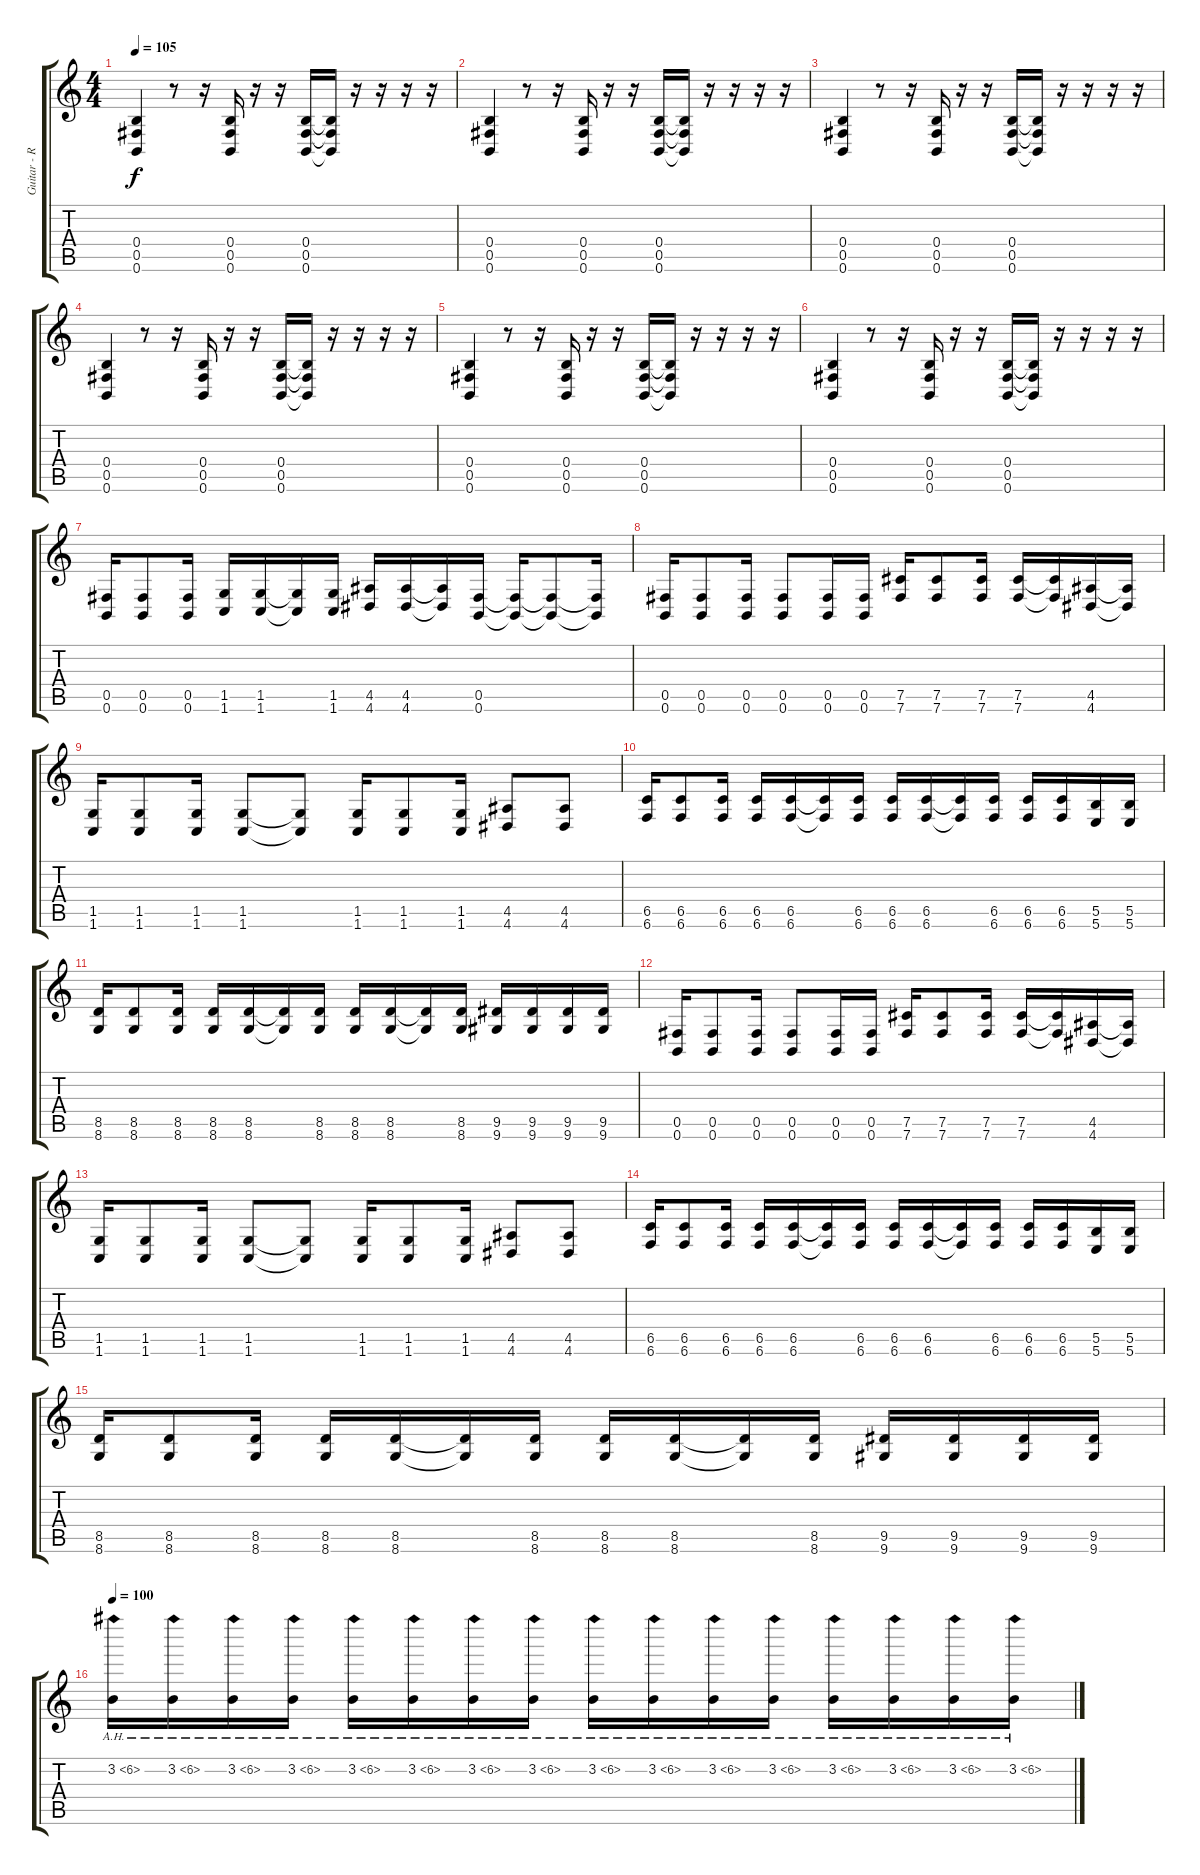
\track ("Guitar - Rythm" "Guitar - R") {instrument distortionguitar}
\staff {score tabs}
\tuning (Db4 Ab3 E3 B2 Gb2 B1) {hide}
\ts (4 4)
\tempo 105
\clef g2
\ks c
(0.4 0.5 0.6).4{dy f volume 14 balance 8} r.8 r.16 (0.4 0.5 0.6).16 r.16 r.16 (0.4 0.5 0.6).16 (0.4{t} 0.5{t} 0.6{t}).16 r.16 r.16 r.16 r.16 |
(0.4 0.5 0.6).4{volume 14 balance 8} r.8 r.16 (0.4 0.5 0.6).16 r.16 r.16 (0.4 0.5 0.6).16 (0.4{t} 0.5{t} 0.6{t}).16 r.16 r.16 r.16 r.16 |
(0.4 0.5 0.6).4{volume 14 balance 8} r.8 r.16 (0.4 0.5 0.6).16 r.16 r.16 (0.4 0.5 0.6).16 (0.4{t} 0.5{t} 0.6{t}).16 r.16 r.16 r.16 r.16 |
(0.4 0.5 0.6).4{volume 14 balance 8 instrument distortionguitar} r.8 r.16 (0.4 0.5 0.6).16 r.16 r.16 (0.4 0.5 0.6).16 (0.4{t} 0.5{t} 0.6{t}).16 r.16 r.16 r.16 r.16 |
(0.4 0.5 0.6).4{volume 14 balance 8} r.8 r.16 (0.4 0.5 0.6).16 r.16 r.16 (0.4 0.5 0.6).16 (0.4{t} 0.5{t} 0.6{t}).16 r.16 r.16 r.16 r.16 |
(0.4 0.5 0.6).4{volume 14 balance 8} r.8 r.16 (0.4 0.5 0.6).16 r.16 r.16 (0.4 0.5 0.6).16 (0.4{t} 0.5{t} 0.6{t}).16 r.16 r.16 r.16 r.16 |
(0.5 0.6).16 (0.5 0.6).8 (0.5 0.6).16 (1.5 1.6).16 (1.5 1.6).16 (1.5{t} 1.6{t}).16 (1.5 1.6).16 (4.5 4.6).16 (4.5 4.6).16 (4.5{t} 4.6{t}).16 (0.5 0.6).16 (0.5{t} 0.6{t}).16 (0.5{t} 0.6{t}).8 (0.5{t} 0.6{t}).16 |
(0.5 0.6).16{volume 14 balance 14} (0.5 0.6).8 (0.5 0.6).16 (0.5 0.6).8 (0.5 0.6).16 (0.5 0.6).16 (7.5 7.6).16 (7.5 7.6).8 (7.5 7.6).16 (7.5 7.6).16 (7.5{t} 7.6{t}).16 (4.5 4.6).16 (4.5{t} 4.6{t}).16 |
(1.5 1.6).16 (1.5 1.6).8 (1.5 1.6).16 (1.5 1.6).8 (1.5{t} 1.6{t}).8 (1.5 1.6).16 (1.5 1.6).8 (1.5 1.6).16 (4.5 4.6).8 (4.5 4.6).8 |
(6.5 6.6).16 (6.5 6.6).8 (6.5 6.6).16 (6.5 6.6).16 (6.5 6.6).16 (6.5{t} 6.6{t}).16 (6.5 6.6).16 (6.5 6.6).16 (6.5 6.6).16 (6.5{t} 6.6{t}).16 (6.5 6.6).16 (6.5 6.6).16 (6.5 6.6).16 (5.5 5.6).16 (5.5 5.6).16 |
(8.5 8.6).16 (8.5 8.6).8 (8.5 8.6).16 (8.5 8.6).16 (8.5 8.6).16 (8.5{t} 8.6{t}).16 (8.5 8.6).16 (8.5 8.6).16 (8.5 8.6).16 (8.5{t} 8.6{t}).16 (8.5 8.6).16 (9.5 9.6).16 (9.5 9.6).16 (9.5 9.6).16 (9.5 9.6).16 |
(0.5 0.6).16{volume 14 balance 14} (0.5 0.6).8 (0.5 0.6).16 (0.5 0.6).8 (0.5 0.6).16 (0.5 0.6).16 (7.5 7.6).16 (7.5 7.6).8 (7.5 7.6).16 (7.5 7.6).16 (7.5{t} 7.6{t}).16 (4.5 4.6).16 (4.5{t} 4.6{t}).16 |
(1.5 1.6).16 (1.5 1.6).8 (1.5 1.6).16 (1.5 1.6).8 (1.5{t} 1.6{t}).8 (1.5 1.6).16 (1.5 1.6).8 (1.5 1.6).16 (4.5 4.6).8 (4.5 4.6).8 |
(6.5 6.6).16 (6.5 6.6).8 (6.5 6.6).16 (6.5 6.6).16 (6.5 6.6).16 (6.5{t} 6.6{t}).16 (6.5 6.6).16 (6.5 6.6).16 (6.5 6.6).16 (6.5{t} 6.6{t}).16 (6.5 6.6).16 (6.5 6.6).16 (6.5 6.6).16 (5.5 5.6).16 (5.5 5.6).16 |
(8.5 8.6).16 (8.5 8.6).8 (8.5 8.6).16 (8.5 8.6).16 (8.5 8.6).16 (8.5{t} 8.6{t}).16 (8.5 8.6).16 (8.5 8.6).16 (8.5 8.6).16 (8.5{t} 8.6{t}).16 (8.5 8.6).16 (9.5 9.6).16 (9.5 9.6).16 (9.5 9.6).16 (9.5 9.6).16 |
\tempo 100
3.2{ah 3}.16{volume 10 balance 8} 3.2{ah 3}.16 3.2{ah 3}.16 3.2{ah 3}.16 3.2{ah 3}.16 3.2{ah 3}.16 3.2{ah 3}.16 3.2{ah 3}.16 3.2{ah 3}.16 3.2{ah 3}.16 3.2{ah 3}.16 3.2{ah 3}.16 3.2{ah 3}.16 3.2{ah 3}.16 3.2{ah 3}.16 3.2{ah 3}.16
